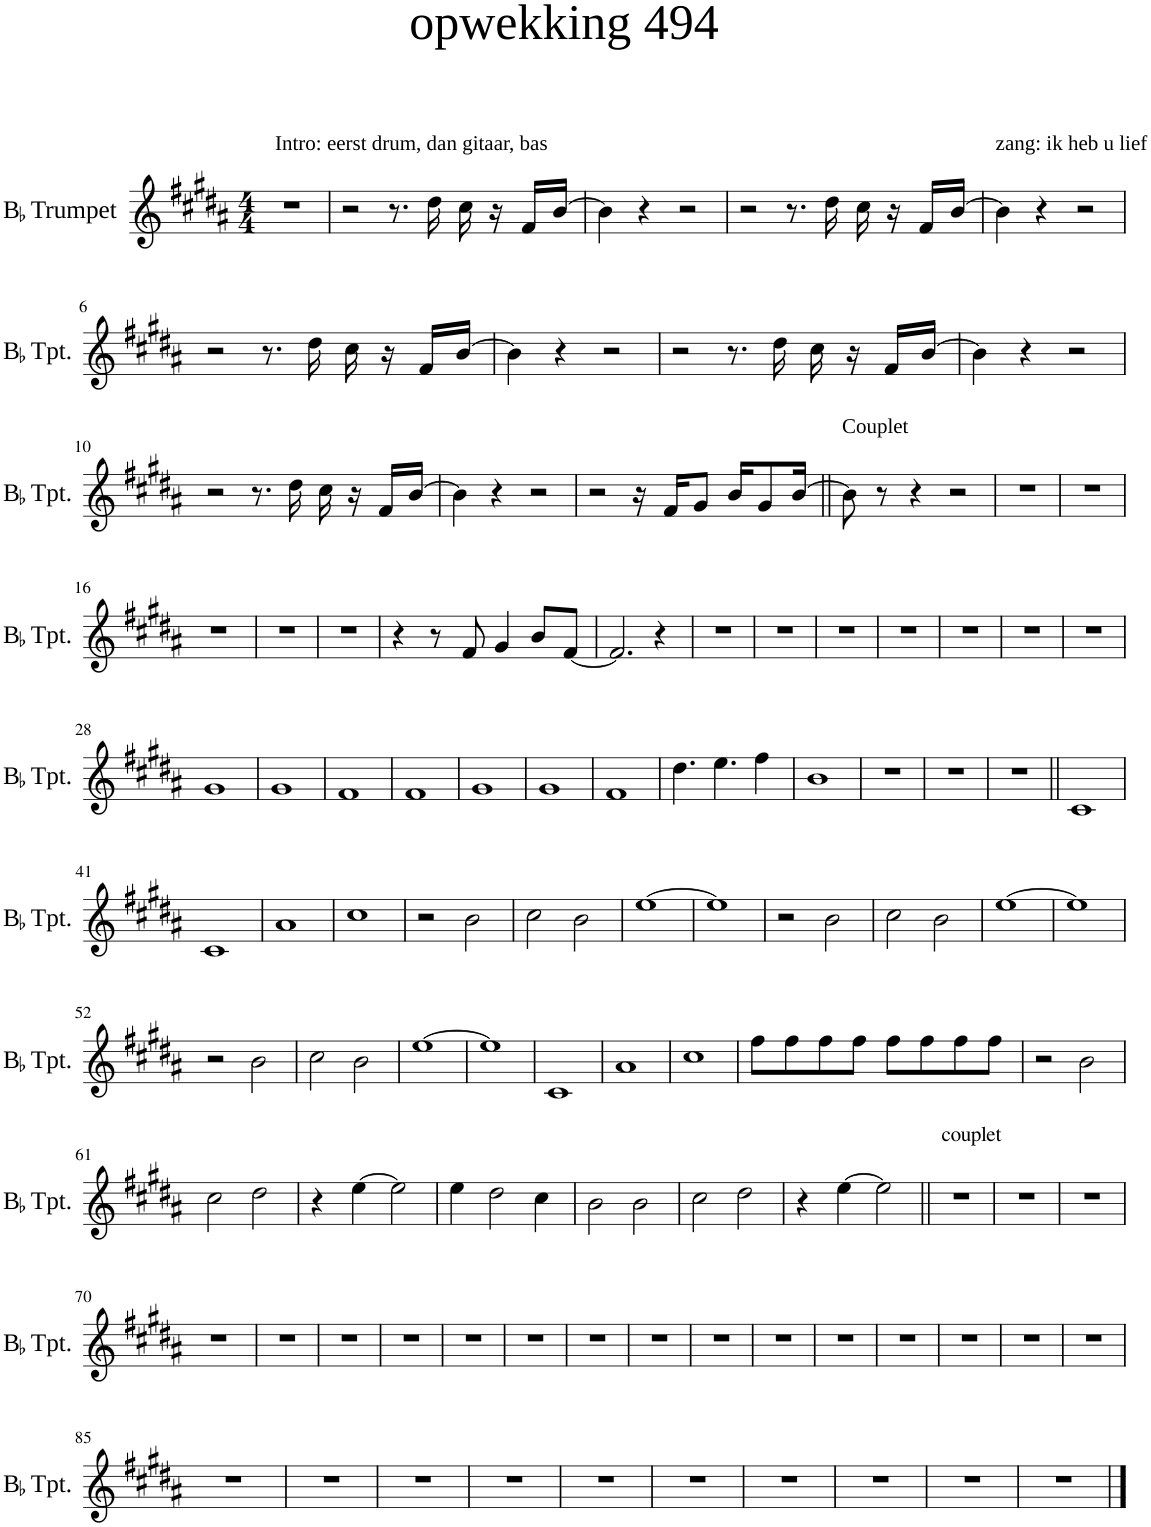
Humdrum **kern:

**kern
*part1
*staff1
*I"BaccidentalFlat Trumpet
*I'BaccidentalFlat Tpt.
*clefG2
*Trd1c2
*k[f#c#g#d#a#]
*M4/4
=1
!LO:TX:a:t=Intro&colon; eerst drum, dan gitaar, bas
1r
=2
2r
8.r
16dd#\
16cc#\
16r
16f#/LL
[16b/JJ
=3
4b\]
4r
2r
=4
2r
8.r
16dd#\
16cc#\
16r
16f#/LL
[16b/JJ
=5
!LO:TX:a:t=zang&colon; ik heb u lief
4b\]
4r
2r
!!LO:LB:g=z
=6
2r
8.r
16dd#\
16cc#\
16r
16f#/LL
[16b/JJ
=7
4b\]
4r
2r
=8
2r
8.r
16dd#\
16cc#\
16r
16f#/LL
[16b/JJ
=9
4b\]
4r
2r
!!LO:LB:g=z
=10
2r
8.r
16dd#\
16cc#\
16r
16f#/LL
[16b/JJ
=11
4b\]
4r
2r
=12
2r
16r
16f#/KL
8g#/J
16b/KL
8g#/
[16b/Jk
=13||
!LO:TX:a:t=Couplet
8b\]
8r
4r
2r
=14
1r
=15
1r
!!LO:LB:g=z
=16
1r
=17
1r
=18
1r
=19
4r
8r
8f#/
4g#/
8b/L
[8f#/J
=20
2.f#/]
4r
=21
1r
=22
1r
=23
1r
=24
1r
=25
1r
=26
1r
=27
1r
!!LO:LB:g=z
=28
1g#
=29
1g#
=30
1f#
=31
1f#
=32
1g#
=33
1g#
=34
1f#
=35
4.dd#\
4.ee\
4ff#\
=36
1b
=37
1r
=38
1r
=39
1r
=40||
1c#
!!LO:LB:g=z
=41
1c#
=42
1a#
=43
1cc#
=44
2r
2b\
=45
2cc#\
2b\
=46
[1ee
=47
1ee]
=48
2r
2b\
=49
2cc#\
2b\
=50
[1ee
=51
1ee]
!!LO:LB:g=z
=52
2r
2b\
=53
2cc#\
2b\
=54
[1ee
=55
1ee]
=56
1c#
=57
1a#
=58
1cc#
=59
8ff#\L
8ff#\
8ff#\
8ff#\J
8ff#\L
8ff#\
8ff#\
8ff#\J
=60
2r
2b\
!!LO:LB:g=z
=61
2cc#\
2dd#\
=62
4r
[4ee\
2ee\]
=63
4ee\
2dd#\
4cc#\
=64
2b\
2b\
=65
2cc#\
2dd#\
=66
4r
[4ee\
2ee\]
=67||
!LO:TX:a:t=couplet
1r
=68
1r
=69
1r
!!LO:LB:g=z
=70
1r
=71
1r
=72
1r
=73
1r
=74
1r
=75
1r
=76
1r
=77
1r
=78
1r
=79
1r
=80
1r
=81
1r
=82
1r
=83
1r
=84
1r
!!LO:LB:g=z
=85
1r
=86
1r
=87
1r
=88
1r
=89
1r
=90
1r
=91
1r
=92
1r
=93
1r
=94
1r
==
*-
